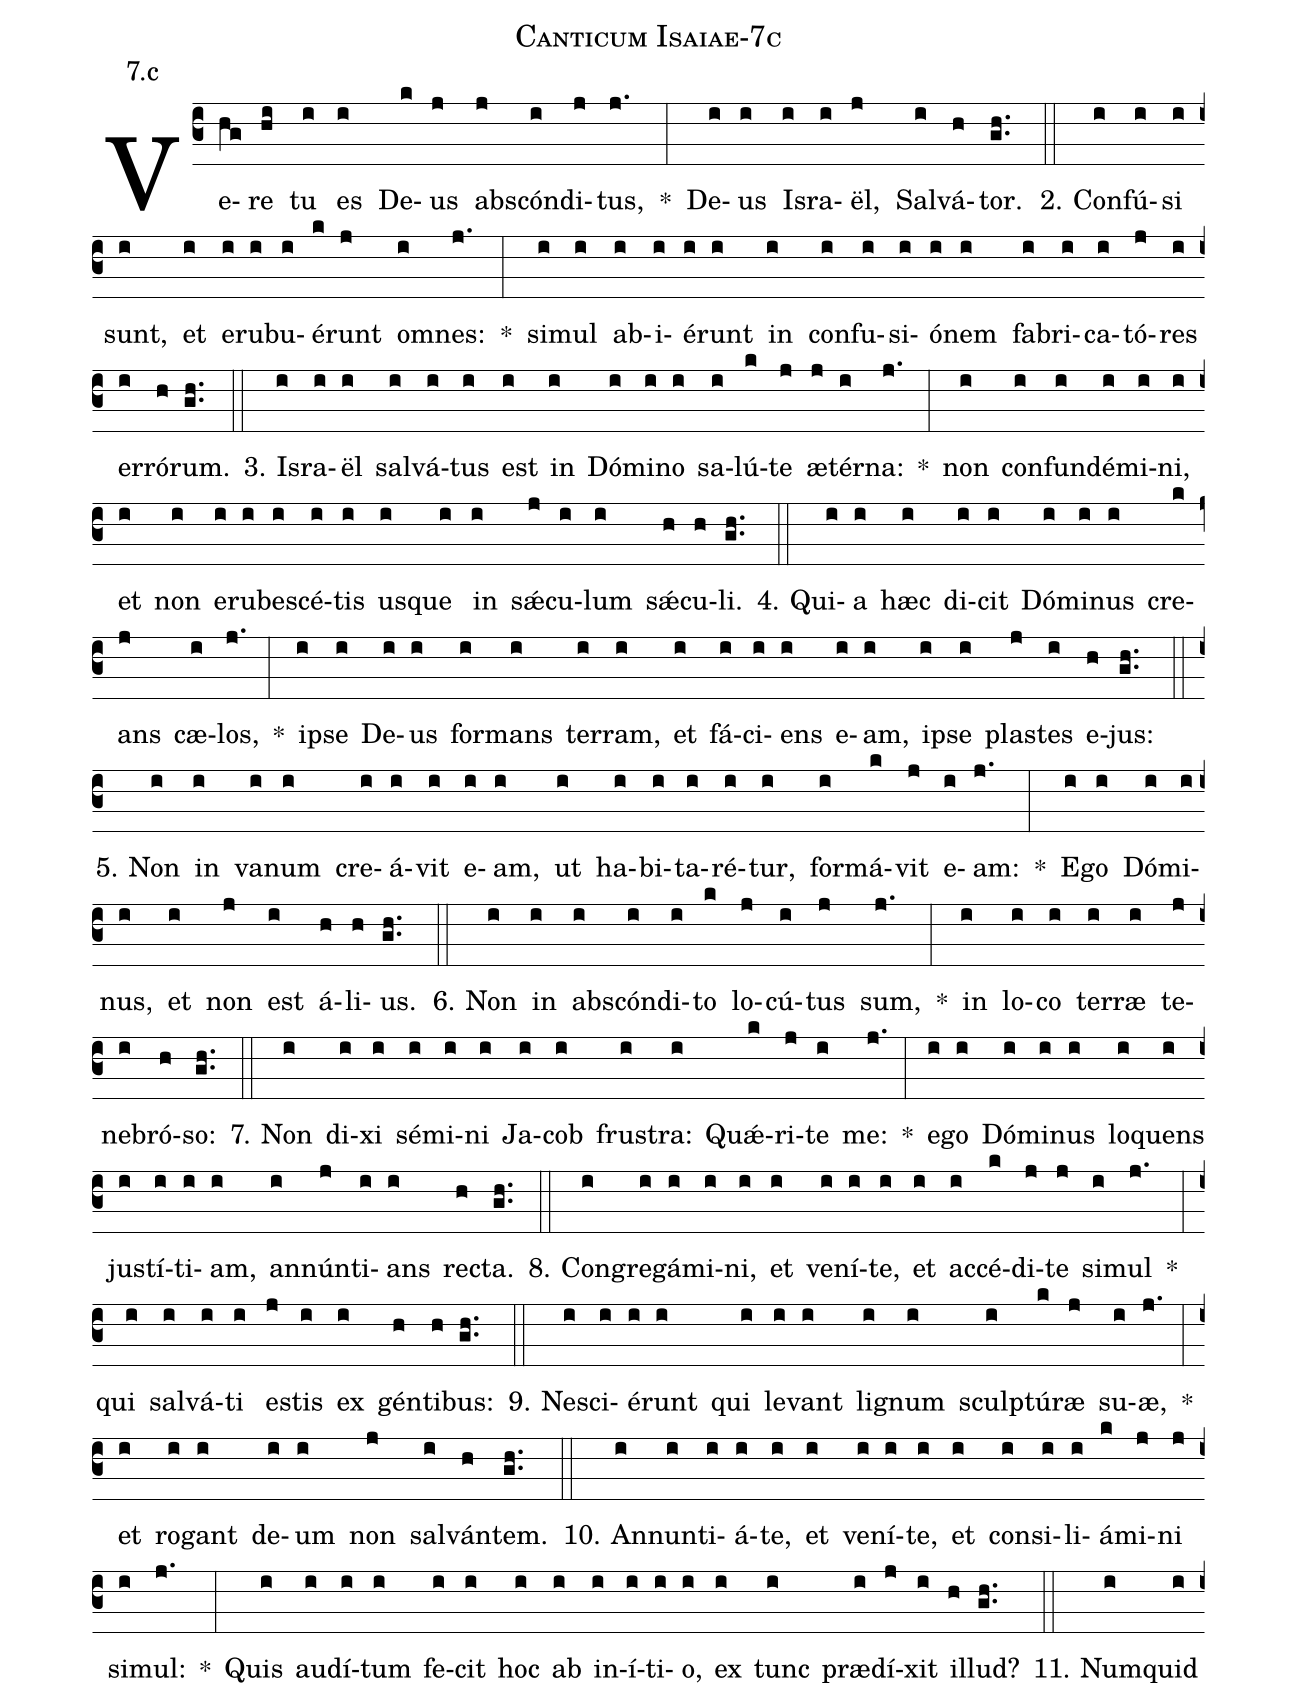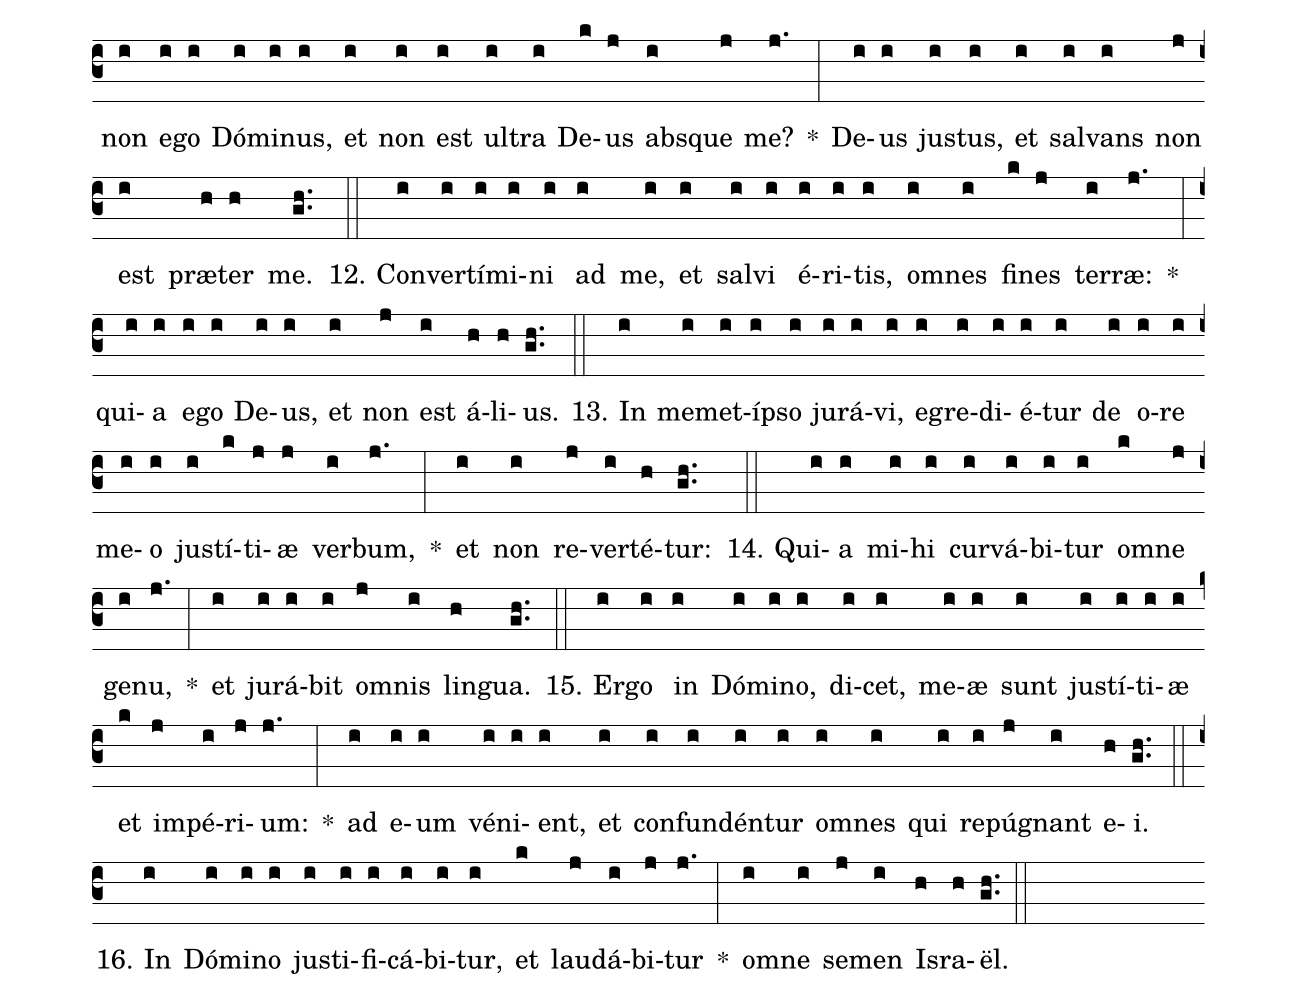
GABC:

name: Canticum Isaiae-7c;
annotation: 7.c;
%%
(c3)Ve(hg)re(hi) tu(i) es(i) De(k)us(j) abs(j)cón(i)di(j)tus,(j.) *(:) De(i)us(i) Is(i)ra(i)ël,(j) Sal(i)vá(h)tor.(gh..) (::)
2. Con(i)fú(i)si(i) sunt,(i) et(i) e(i)ru(i)bu(i)é(k)runt(j) om(i)nes:(j.) *(:) si(i)mul(i) ab(i)i(i)é(i)runt(i) in(i) con(i)fu(i)si(i)ó(i)nem(i) fa(i)bri(i)ca(i)tó(j)res(i) er(i)ró(h)rum.(gh..) (::)
3. Is(i)ra(i)ël(i) sal(i)vá(i)tus(i) est(i) in(i) Dó(i)mi(i)no(i) sa(i)lú(k)te(j) æ(j)tér(i)na:(j.) *(:) non(i) con(i)fun(i)dé(i)mi(i)ni,(i) et(i) non(i) e(i)ru(i)be(i)scé(i)tis(i) us(i)que(i) in(i) sǽ(j)cu(i)lum(i) sǽ(h)cu(h)li.(gh..) (::)
4. Qui(i)a(i) hæc(i) di(i)cit(i) Dó(i)mi(i)nus(i) cre(k)ans(j) cæ(i)los,(j.) *(:) ip(i)se(i) De(i)us(i) for(i)mans(i) ter(i)ram,(i) et(i) fá(i)ci(i)ens(i) e(i)am,(i) ip(i)se(i) plas(j)tes(i) e(h)jus:(gh..) (::)
5. Non(i) in(i) va(i)num(i) cre(i)á(i)vit(i) e(i)am,(i) ut(i) ha(i)bi(i)ta(i)ré(i)tur,(i) for(i)má(k)vit(j) e(i)am:(j.) *(:) E(i)go(i) Dó(i)mi(i)nus,(i) et(i) non(j) est(i) á(h)li(h)us.(gh..) (::)
6. Non(i) in(i) abs(i)cón(i)di(i)to(k) lo(j)cú(i)tus(j) sum,(j.) *(:) in(i) lo(i)co(i) ter(i)ræ(i) te(j)ne(i)bró(h)so:(gh..) (::)
7. Non(i) di(i)xi(i) sé(i)mi(i)ni(i) Ja(i)cob(i) frus(i)tra:(i) Quǽ(k)ri(j)te(i) me:(j.) *(:) e(i)go(i) Dó(i)mi(i)nus(i) lo(i)quens(i) jus(i)tí(i)ti(i)am,(i) an(i)nún(j)ti(i)ans(i) rec(h)ta.(gh..) (::)
8. Con(i)gre(i)gá(i)mi(i)ni,(i) et(i) ve(i)ní(i)te,(i) et(i) ac(i)cé(k)di(j)te(j) si(i)mul(j.) *(:) qui(i) sal(i)vá(i)ti(i) es(j)tis(i) ex(i) gén(h)ti(h)bus:(gh..) (::)
9. Ne(i)sci(i)é(i)runt(i) qui(i) le(i)vant(i) li(i)gnum(i) sculp(i)tú(k)ræ(j) su(i)æ,(j.) *(:) et(i) ro(i)gant(i) de(i)um(i) non(j) sal(i)ván(h)tem.(gh..) (::)
10. An(i)nun(i)ti(i)á(i)te,(i) et(i) ve(i)ní(i)te,(i) et(i) con(i)si(i)li(i)á(k)mi(j)ni(j) si(i)mul:(j.) *(:) Quis(i) au(i)dí(i)tum(i) fe(i)cit(i) hoc(i) ab(i) in(i)í(i)ti(i)o,(i) ex(i) tunc(i) præ(i)dí(j)xit(i) il(h)lud?(gh..) (::)
11. Num(i)quid(i) non(i) e(i)go(i) Dó(i)mi(i)nus,(i) et(i) non(i) est(i) ul(i)tra(i) De(k)us(j) abs(i)que(j) me?(j.) *(:) De(i)us(i) jus(i)tus,(i) et(i) sal(i)vans(i) non(j) est(i) præ(h)ter(h) me.(gh..) (::)
12. Con(i)ver(i)tí(i)mi(i)ni(i) ad(i) me,(i) et(i) sal(i)vi(i) é(i)ri(i)tis,(i) om(i)nes(i) fi(k)nes(j) ter(i)ræ:(j.) *(:) qui(i)a(i) e(i)go(i) De(i)us,(i) et(i) non(j) est(i) á(h)li(h)us.(gh..) (::)
13. In(i) me(i)met(i)íp(i)so(i) ju(i)rá(i)vi,(i) e(i)gre(i)di(i)é(i)tur(i) de(i) o(i)re(i) me(i)o(i) jus(i)tí(k)ti(j)æ(j) ver(i)bum,(j.) *(:) et(i) non(i) re(j)ver(i)té(h)tur:(gh..) (::)
14. Qui(i)a(i) mi(i)hi(i) cur(i)vá(i)bi(i)tur(i) om(k)ne(j) ge(i)nu,(j.) *(:) et(i) ju(i)rá(i)bit(i) om(j)nis(i) lin(h)gua.(gh..) (::)
15. Er(i)go(i) in(i) Dó(i)mi(i)no,(i) di(i)cet,(i) me(i)æ(i) sunt(i) jus(i)tí(i)ti(i)æ(i) et(k) im(j)pé(i)ri(j)um:(j.) *(:) ad(i) e(i)um(i) vé(i)ni(i)ent,(i) et(i) con(i)fun(i)dén(i)tur(i) om(i)nes(i) qui(i) re(i)pú(j)gnant(i) e(h)i.(gh..) (::)
16. In(i) Dó(i)mi(i)no(i) jus(i)ti(i)fi(i)cá(i)bi(i)tur,(i) et(k) lau(j)dá(i)bi(j)tur(j.) *(:) om(i)ne(i) se(j)men(i) Is(h)ra(h)ël.(gh..) (::)
